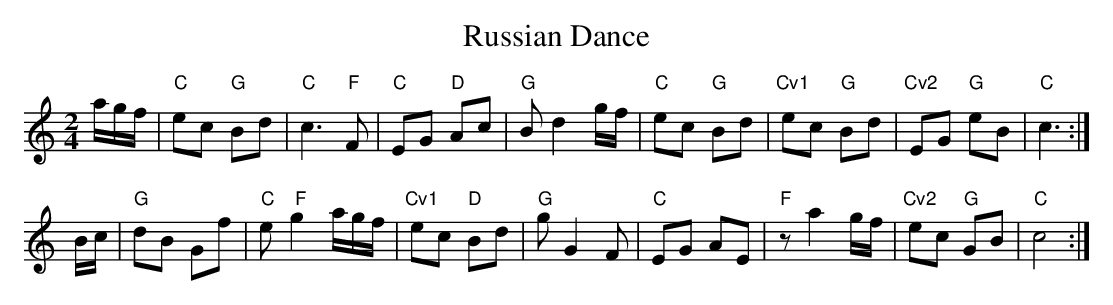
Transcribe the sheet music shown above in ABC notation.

X:1
T:Russian Dance
M:2/4
L:1/4
K:C
a/4g/4f/4|"C"e/2c/2 "G"B/2d/2|"C"c3/2"F"F/2|"C"E/2G/2 "D"A/2c/2|"G"B/2dg/4f/4|\
"C"e/2c/2 "G"B/2d/2|"Cv1"e/2c/2 "G"B/2d/2|"Cv2"E/2G/2 "G"e/2B/2|"C"c3/2:|
B/4c/4|"G"d/2B/2 G/2f/2|\
"C"e/2" F"ga/4g/4f/4|"Cv1"e/2c/2 "D"B/2d/2|"G"g/2GF/2|"C"E/2G/2 A/2E/2|\
"F"z/2ag/4f/4|"Cv2"e/2c/2 "G"G/2B/2|"C"c2:|
